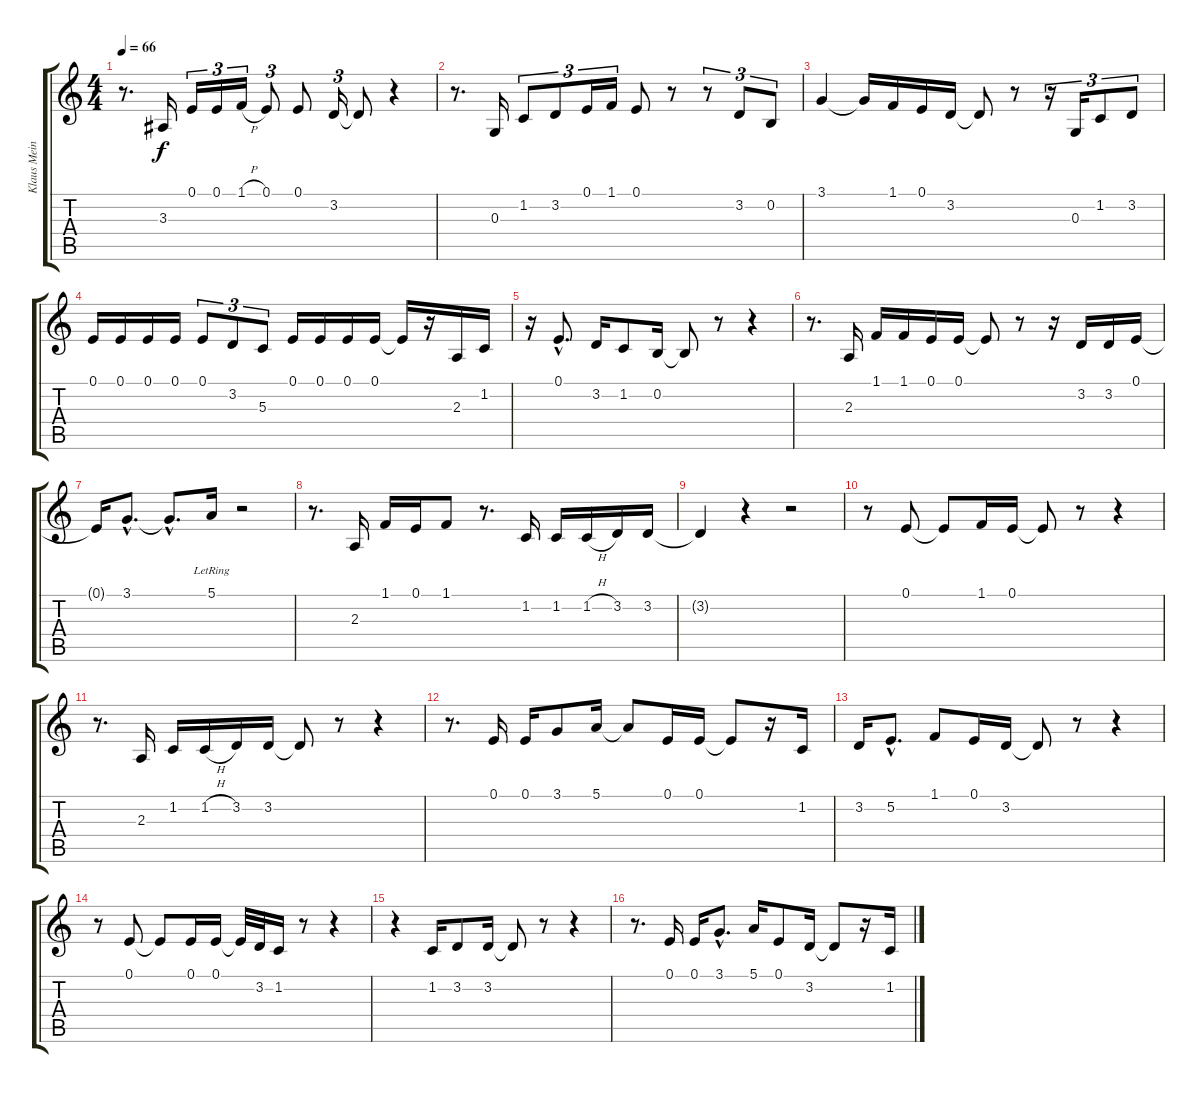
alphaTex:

\track ("Klaus Meine" "Klaus Mein") {instrument harmonica}
\staff {score tabs}
\tuning (E4 B3 G3 D3 A2 E2) {hide}
\ts (4 4)
\tempo 66
\clef g2
\ks c
r.8{d dy f} 3.3.16 0.1.16{tu (3 2)} 0.1.16{tu (3 2)} 1.1{h}.16{tu (3 2)} 0.1.8{tu (3 2)} 0.1.8 3.2.16{tu (3 2)} 3.2{t}.8 r.4 |
r.8{d} 0.3.16 1.2.8{tu (3 2)} 3.2.8{tu (3 2)} 0.1.16{tu (3 2)} 1.1.16{tu (3 2)} 0.1.8 r.8 r.8{tu (3 2)} 3.2.8{tu (3 2)} 0.2.8{tu (3 2)} |
3.1.4 3.1{t}.16 1.1.16 0.1.16 3.2.16 3.2{t}.8 r.8 r.16{tu (3 2)} 0.3.16{tu (3 2)} 1.2.8{tu (3 2)} 3.2.8{tu (3 2)} |
0.1.16 0.1.16 0.1.16 0.1.16 0.1.8{tu (3 2)} 3.2.8{tu (3 2)} 5.3.8{tu (3 2)} 0.1.16 0.1.16 0.1.16 0.1.16 0.1{t}.16 r.16 2.3.16 1.2.16 |
r.16 0.1{hac}.8{d} 3.2.16 1.2.8 0.2.16 0.2{t}.8 r.8 r.4 |
r.8{d} 2.3.16 1.1.16 1.1.16 0.1.16 0.1.16 0.1{t}.8 r.8 r.16 3.2.16 3.2.16 0.1.16 |
0.1{t}.16 3.1{hac}.8{d} 3.1{hac t}.8{d} 5.1{lr}.16 r.2 |
r.8{d} 2.3.16 1.1.16 0.1.16 1.1.8 r.8{d} 1.2.16 1.2.16 1.2{h}.16 3.2.16 3.2.16 |
3.2{t}.4 r.4 r.2 |
r.8 0.1.8 0.1{t}.8 1.1.16 0.1.16 0.1{t}.8 r.8 r.4 |
r.8{d} 2.3.16 1.2.16 1.2{h}.16 3.2.16 3.2.16 3.2{t}.8 r.8 r.4 |
r.8{d} 0.1.16 0.1.16 3.1.8 5.1.16 5.1{t}.8 0.1.16 0.1.16 0.1{t}.8 r.16 1.2.16 |
3.2.16 5.2{hac}.8{d} 1.1.8 0.1.16 3.2.16 3.2{t}.8 r.8 r.4 |
r.8 0.1.8 0.1{t}.8 0.1.16 0.1.16 0.1{t}.32 3.2.32 1.2.16 r.8 r.4 |
r.4 1.2.16 3.2.8 3.2.16 3.2{t}.8 r.8 r.4 |
r.8{d} 0.1.16 0.1.16 3.1{hac}.8{d} 5.1.16 0.1.8 3.2.16 3.2{t}.8 r.16 1.2.16
